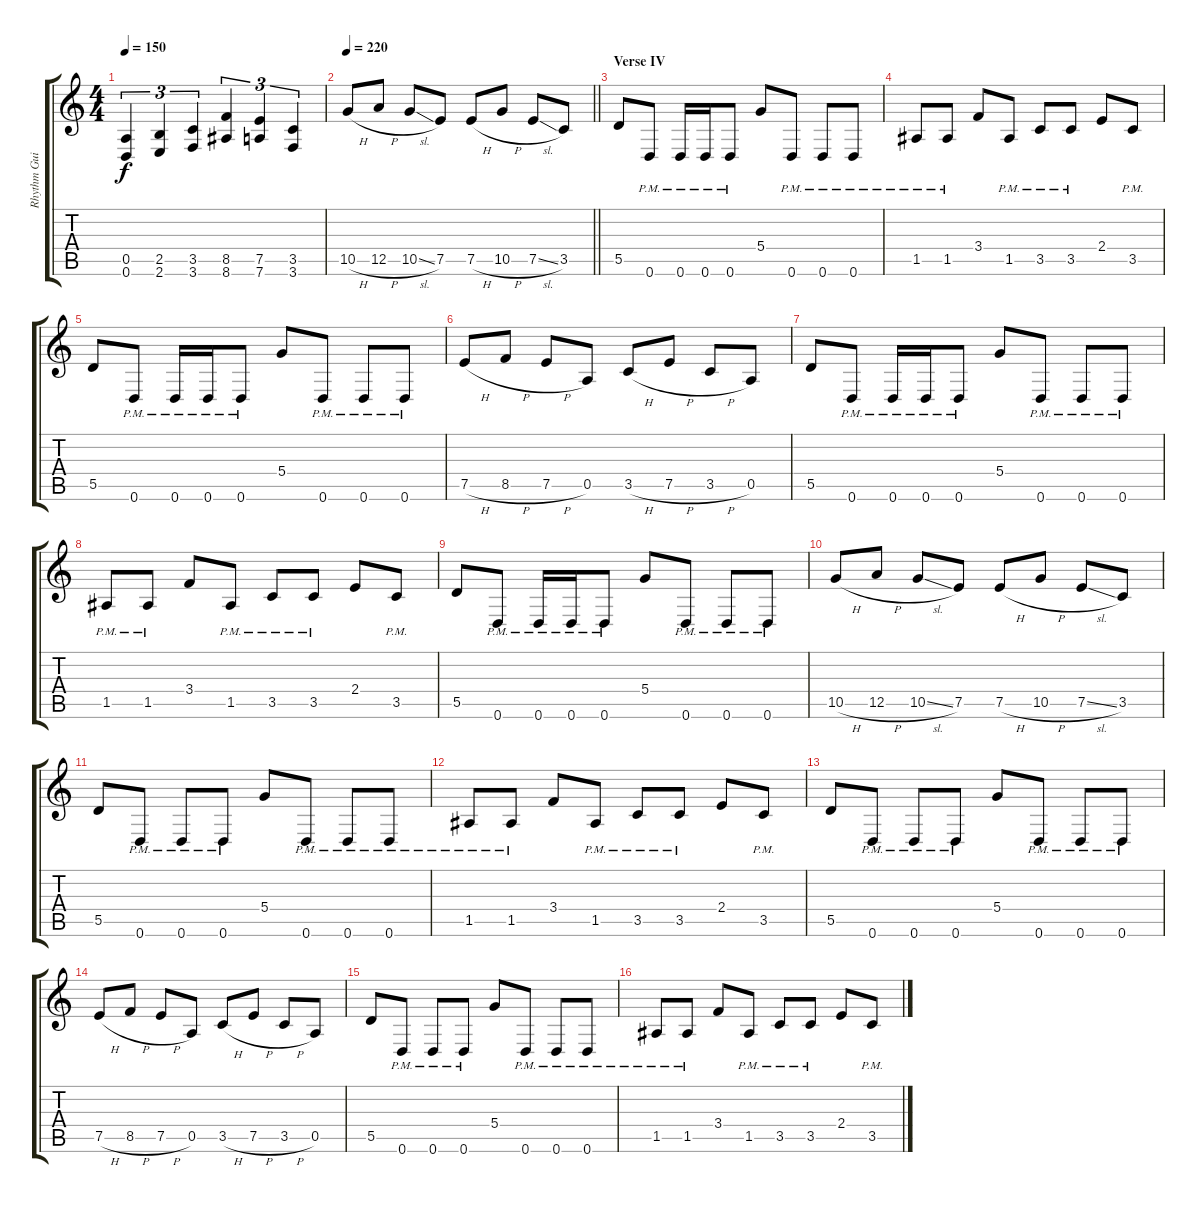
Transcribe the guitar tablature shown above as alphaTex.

\track ("Rhythm Guitar I" "Rhythm Gui") {instrument overdrivenguitar}
\staff {score tabs}
\tuning (E4 B3 G3 D3 A2 D2) {hide}
\ts (4 4)
\tempo 150
\clef g2
\ks c
(0.5 0.6).4{tu (3 2) dy f} (2.5 2.6).4{tu (3 2)} (3.5 3.6).4{tu (3 2)} (8.5 8.6).4{tu (3 2)} (7.5 7.6).4{tu (3 2)} (3.5 3.6).4{tu (3 2)} |
\tempo 220
\barLineRight lightlight
10.5{h}.8 12.5{h}.8 10.5{sl}.8 7.5.8 7.5{h}.8 10.5{h}.8 7.5{sl}.8 3.5.8 |
\section ("" "Verse IV")
5.5.8 0.6{pm}.8 0.6{pm}.16 0.6{pm}.16 0.6{pm}.8 5.4.8 0.6{pm}.8 0.6{pm}.8 0.6{pm}.8 |
1.5{pm}.8 1.5{pm}.8 3.4.8 1.5{pm}.8 3.5{pm}.8 3.5{pm}.8 2.4.8 3.5{pm}.8 |
5.5.8 0.6{pm}.8 0.6{pm}.16 0.6{pm}.16 0.6{pm}.8 5.4.8 0.6{pm}.8 0.6{pm}.8 0.6{pm}.8 |
7.5{h}.8 8.5{h}.8 7.5{h}.8 0.5.8 3.5{h}.8 7.5{h}.8 3.5{h}.8 0.5.8 |
5.5.8 0.6{pm}.8 0.6{pm}.16 0.6{pm}.16 0.6{pm}.8 5.4.8 0.6{pm}.8 0.6{pm}.8 0.6{pm}.8 |
1.5{pm}.8 1.5{pm}.8 3.4.8 1.5{pm}.8 3.5{pm}.8 3.5{pm}.8 2.4.8 3.5{pm}.8 |
5.5.8 0.6{pm}.8 0.6{pm}.16 0.6{pm}.16 0.6{pm}.8 5.4.8 0.6{pm}.8 0.6{pm}.8 0.6{pm}.8 |
10.5{h}.8 12.5{h}.8 10.5{sl}.8 7.5.8 7.5{h}.8 10.5{h}.8 7.5{sl}.8 3.5.8 |
5.5.8 0.6{pm}.8 0.6{pm}.8 0.6{pm}.8 5.4.8 0.6{pm}.8 0.6{pm}.8 0.6{pm}.8 |
1.5{pm}.8 1.5{pm}.8 3.4.8 1.5{pm}.8 3.5{pm}.8 3.5{pm}.8 2.4.8 3.5{pm}.8 |
5.5.8 0.6{pm}.8 0.6{pm}.8 0.6{pm}.8 5.4.8 0.6{pm}.8 0.6{pm}.8 0.6{pm}.8 |
7.5{h}.8 8.5{h}.8 7.5{h}.8 0.5.8 3.5{h}.8 7.5{h}.8 3.5{h}.8 0.5.8 |
5.5.8 0.6{pm}.8 0.6{pm}.8 0.6{pm}.8 5.4.8 0.6{pm}.8 0.6{pm}.8 0.6{pm}.8 |
1.5{pm}.8 1.5{pm}.8 3.4.8 1.5{pm}.8 3.5{pm}.8 3.5{pm}.8 2.4.8 3.5{pm}.8
